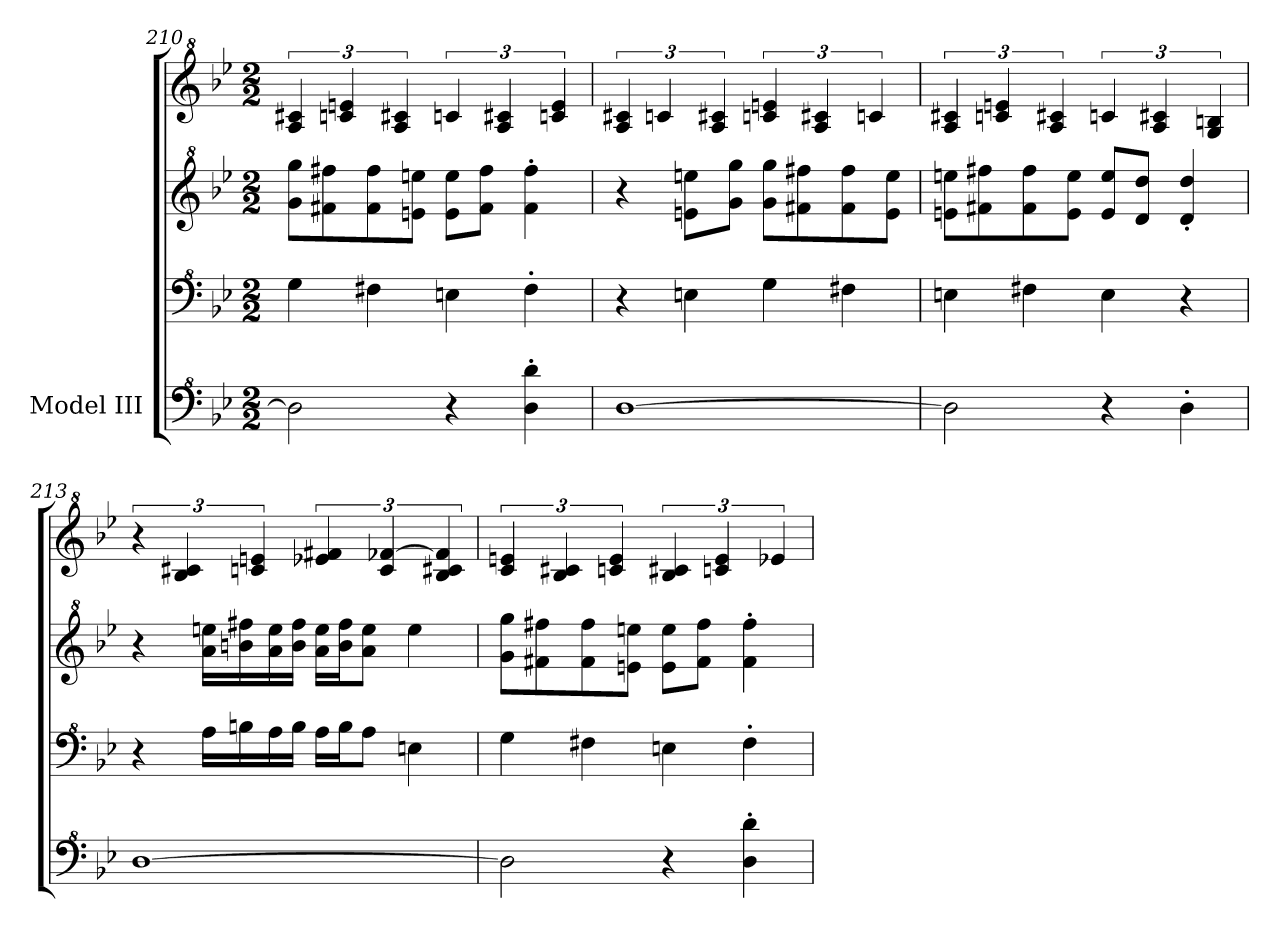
**kern	**kern	**kern	**kern
*part1	*part1	*part1	*part1
*staff4	*staff3	*staff2	*staff1
*I"Model III	*	*	*
*clefF^4	*clefF^4	*clefG^2	*clefG^2
*k[b-e-]	*k[b-e-]	*k[b-e-]	*k[b-e-]
*M2/2	*M2/2	*M2/2	*M2/2
=210	=210	=210	=210
2d\]	4g\	8gg\ 8ggg\L	6a/ 6cc#X/
.	.	8ff#X\ 8fff#X\	.
.	.	.	6ccn/ 6een/
.	4f#X\	8ff#\ 8fff#\	.
.	.	.	6a/ 6cc#X/
.	.	8een\ 8eeen\J	.
4r	4en\	8ee\ 8eee\L	6ccn/
.	.	8ff#\ 8fff#\J	.
.	.	.	6a/ 6cc#X/
4d\' 4dd\'	4f#'\	4ff#\' 4fff#\'	.
.	.	.	6ccn/ 6ee/
=211	=211	=211	=211
[1d	4r	4r	6a/ 6cc#X/
.	.	.	6ccn/
.	4en\	8een\ 8eeen\L	.
.	.	.	6a/ 6cc#X/
.	.	8gg\ 8ggg\J	.
.	4g\	8gg\ 8ggg\L	6ccn/ 6een/
.	.	8ff#X\ 8fff#X\	.
.	.	.	6a/ 6cc#X/
.	4f#X\	8ff#\ 8fff#\	.
.	.	.	6ccn/
.	.	8ee\ 8eee\J	.
!!LO:PB:g=z
=212	=212	=212	=212
2d\]	4en\	8een\ 8eeen\L	6a/ 6cc#X/
.	.	8ff#X\ 8fff#X\	.
.	.	.	6ccn/ 6een/
.	4f#X\	8ff#\ 8fff#\	.
.	.	.	6a/ 6cc#X/
.	.	8ee\ 8eee\J	.
4r	4e\	8ee/ 8eee/L	6ccn/
.	.	8dd/ 8ddd/J	.
.	.	.	6a/ 6cc#X/
4d'\	4r	4dd/' 4ddd/'	.
.	.	.	6g/ 6bn/
=213	=213	=213	=213
[1d	4r	4r	6r
.	.	.	6b-/ 6cc#X/
.	16a\LL	16aa\ 16eeen\LL	.
.	16bn\	16bbn\ 16fff#X\	.
.	.	.	6ccn/ 6een/
.	16a\	16aa\ 16eee\	.
.	16b\JJ	16bb\ 16fff#\JJ	.
.	16a\LL	16aa\ 16eee\LL	6ee-X/ 6ff#X/
.	16b\J	16bb\ 16fff#\J	.
.	8a\J	8aa\ 8eee\J	.
.	.	.	6cc/ [6ff-X/
.	4en\	4eee\	.
.	.	.	6b-/ 6cc#X/ 6ff-/]
=214	=214	=214	=214
2d\]	4g\	8gg\ 8ggg\L	6cc/ 6een/
.	.	8ff#X\ 8fff#X\	.
.	.	.	6b-/ 6cc#X/
.	4f#X\	8ff#\ 8fff#\	.
.	.	.	6ccn/ 6ee/
.	.	8een\ 8eeen\J	.
4r	4en\	8ee\ 8eee\L	6b-/ 6cc#X/
.	.	8ff#\ 8fff#\J	.
.	.	.	6ccn/ 6ee/
4d\' 4dd\'	4f#'\	4ff#\' 4fff#\'	.
.	.	.	6ee-X/
=	=	=	=
*-	*-	*-	*-
